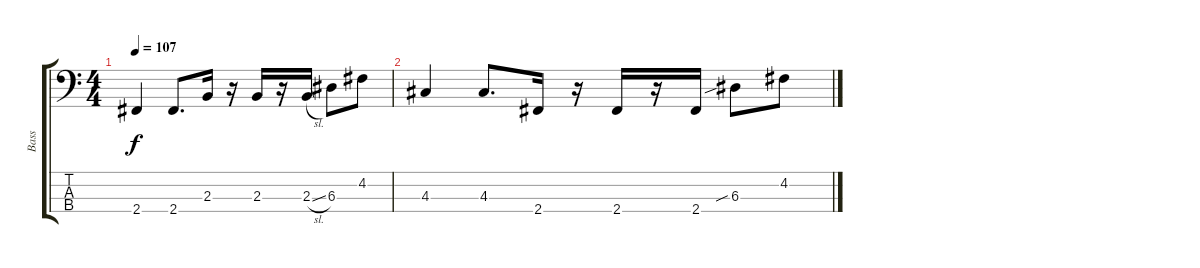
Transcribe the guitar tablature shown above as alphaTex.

\track ("Bass" "Bass") {instrument electricbassfinger}
\staff {score tabs}
\tuning (G2 D2 A1 E1) {hide}
\ts (4 4)
\tempo 107
\clef f4
\ks c
2.4.4{dy f} 2.4.8{d} 2.3.16 r.16 2.3.16 r.16 2.3{sl}.16 6.3.8 4.2.8 |
4.3.4 4.3.8{d} 2.4.16 r.16 2.4.16 r.16 2.4.16 6.3{sib}.8 4.2.8
